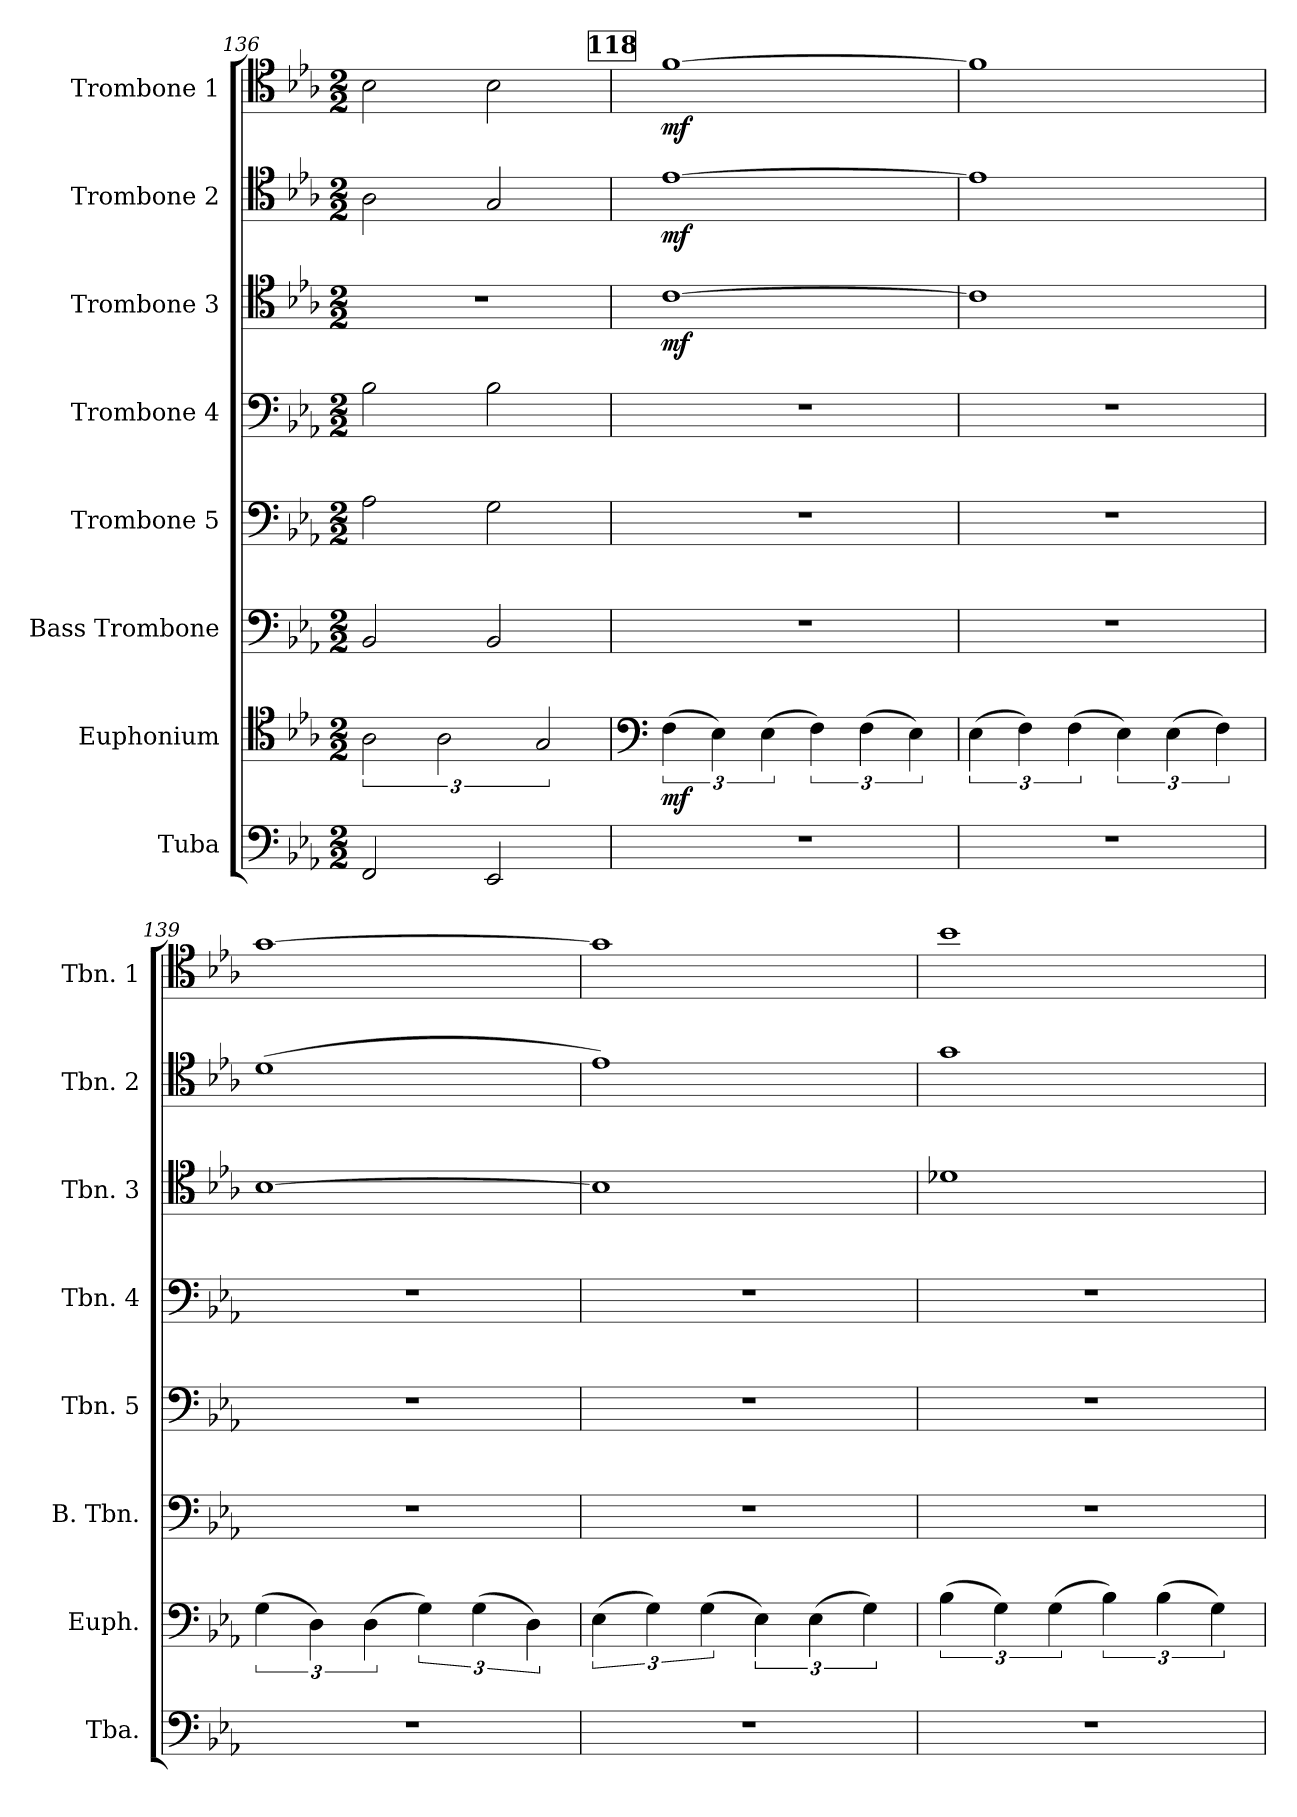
**kern	**kern	**dynam	**kern	**kern	**kern	**kern	**dynam	**kern	**dynam	**kern	**dynam
*part8	*part7	*part7	*part6	*part5	*part4	*part3	*part3	*part2	*part2	*part1	*part1
*staff8	*staff7	*staff7	*staff6	*staff5	*staff4	*staff3	*staff3	*staff2	*staff2	*staff1	*staff1
*I"Tuba	*I"Euphonium	*	*I"Bass Trombone	*I"Trombone 5	*I"Trombone 4	*I"Trombone 3	*	*I"Trombone 2	*	*I"Trombone 1	*
*I'Tba.	*I'Euph.	*	*I'B. Tbn.	*I'Tbn. 5	*I'Tbn. 4	*I'Tbn. 3	*	*I'Tbn. 2	*	*I'Tbn. 1	*
*clefF4	*clefC4	*	*clefF4	*clefF4	*clefF4	*clefC4	*	*clefC4	*	*clefC4	*
*k[b-e-a-]	*k[b-e-a-]	*	*k[b-e-a-]	*k[b-e-a-]	*k[b-e-a-]	*k[b-e-a-]	*	*k[b-e-a-]	*	*k[b-e-a-]	*
*M2/2	*M2/2	*	*M2/2	*M2/2	*M2/2	*M2/2	*	*M2/2	*	*M2/2	*
=136	=136	=136	=136	=136	=136	=136	=136	=136	=136	=136	=136
2FF/	3A-\	.	2BB-/	2A-\	2B-\	1r	.	2A-\	.	2B-\	.
.	3A-\	.	.	.	.	.	.	.	.	.	.
2EE-/	.	.	2BB-/	2G\	2B-\	.	.	2G/	.	2B-\	.
.	3G/	.	.	.	.	.	.	.	.	.	.
!!LO:REH:place=s1:a:B:fs=14:t=118
=137	=137	=137	=137	=137	=137	=137	=137	=137	=137	=137	=137
*	*clefF4	*	*	*	*	*	*	*	*	*	*
!	!	!LO:DY:b	!	!	!	!	!LO:DY:b	!	!LO:DY:b	!	!LO:DY:b
1r	(>6F\	mf	1r	1r	1r	[1c	mf	[1e-	mf	[1f	mf
.	6E-\)	.	.	.	.	.	.	.	.	.	.
.	(>6E-\	.	.	.	.	.	.	.	.	.	.
.	6F\)	.	.	.	.	.	.	.	.	.	.
.	(>6F\	.	.	.	.	.	.	.	.	.	.
.	6E-\)	.	.	.	.	.	.	.	.	.	.
!!LO:PB:g=z
=138	=138	=138	=138	=138	=138	=138	=138	=138	=138	=138	=138
1r	(>6E-\	.	1r	1r	1r	1c]	.	1e-]	.	1f]	.
.	6F\)	.	.	.	.	.	.	.	.	.	.
.	(>6F\	.	.	.	.	.	.	.	.	.	.
.	6E-\)	.	.	.	.	.	.	.	.	.	.
.	(>6E-\	.	.	.	.	.	.	.	.	.	.
.	6F\)	.	.	.	.	.	.	.	.	.	.
=139	=139	=139	=139	=139	=139	=139	=139	=139	=139	=139	=139
1r	(>6G\	.	1r	1r	1r	[1B-	.	(>1d	.	[1g	.
.	6D\)	.	.	.	.	.	.	.	.	.	.
.	(>6D\	.	.	.	.	.	.	.	.	.	.
.	6G\)	.	.	.	.	.	.	.	.	.	.
.	(>6G\	.	.	.	.	.	.	.	.	.	.
.	6D\)	.	.	.	.	.	.	.	.	.	.
=140	=140	=140	=140	=140	=140	=140	=140	=140	=140	=140	=140
1r	(>6E-\	.	1r	1r	1r	1B-]	.	1e-)	.	1g]	.
.	6G\)	.	.	.	.	.	.	.	.	.	.
.	(>6G\	.	.	.	.	.	.	.	.	.	.
.	6E-\)	.	.	.	.	.	.	.	.	.	.
.	(>6E-\	.	.	.	.	.	.	.	.	.	.
.	6G\)	.	.	.	.	.	.	.	.	.	.
=141	=141	=141	=141	=141	=141	=141	=141	=141	=141	=141	=141
1r	(>6B-\	.	1r	1r	1r	1d-X	.	1g	.	1b-	.
.	6G\)	.	.	.	.	.	.	.	.	.	.
.	(>6G\	.	.	.	.	.	.	.	.	.	.
.	6B-\)	.	.	.	.	.	.	.	.	.	.
.	(>6B-\	.	.	.	.	.	.	.	.	.	.
.	6G\)	.	.	.	.	.	.	.	.	.	.
=	=	=	=	=	=	=	=	=	=	=	=
*-	*-	*-	*-	*-	*-	*-	*-	*-	*-	*-	*-
